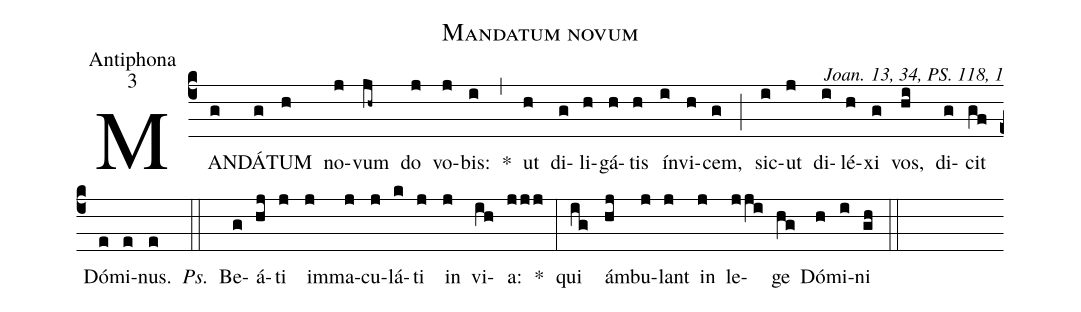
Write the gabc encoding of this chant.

name:Mandatum novum;
office-part:Antiphona;
mode:3;
commentary:Joan. 13, 34, PS. 118, 1;
%%
(c4) MAN(g)DÁ(g)TUM(h) no(j)vum(jh~) do(j) vo(j)bis:(i) *(,) ut(h) di(g)li(h)gá(h)tis(h) ín(i)vi(h)cem,(g) (;) sic(i)ut(j) di(i)lé(h)xi(g) vos,(hi) di(g)cit(gf) Dó(e)mi(e)nus.(e) <i>Ps.</i>(::) Be(g)á(hj)ti(j) im(j)ma(j)cu(j)lá(k)ti(j) in(j) vi(ih)a:(jjj) *(:) qui(ig) ám(hj)bu(j)lant(j) in(j) le(jji)ge(hg) Dó(h)mi(i)ni(gh) (::)
